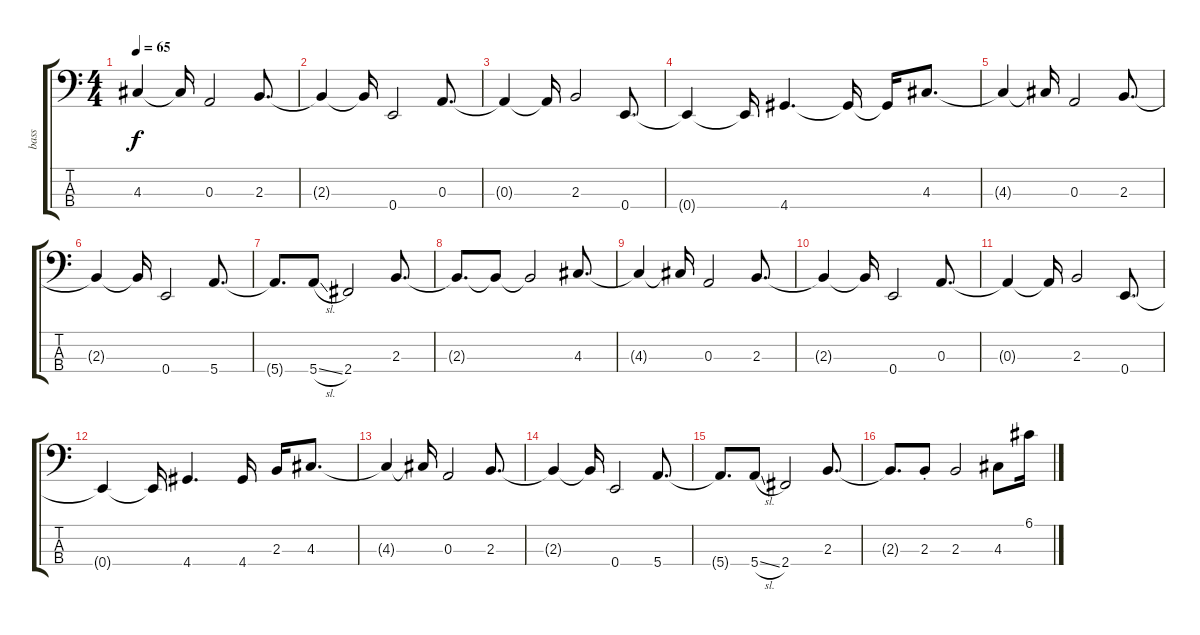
\track ("bass" "bass") {instrument electricbassfinger}
\staff {score tabs}
\tuning (G2 D2 A1 E1) {hide}
\ts (4 4)
\tempo 65
\clef f4
\ks c
4.3{t}.4{dy f} 4.3{t}.16 0.3.2 2.3.8{d} |
2.3{t}.4 2.3{t}.16 0.4.2 0.3.8{d} |
0.3{t}.4 0.3{t}.16 2.3.2 0.4.8{d} |
0.4{t}.4 0.4{t}.16 4.4.4{d} 4.4{t}.16 4.4{t}.16 4.3.8{d} |
4.3{t}.4 4.3{t}.16 0.3.2 2.3.8{d} |
2.3{t}.4 2.3{t}.16 0.4.2 5.4.8{d} |
5.4{t}.8{d} 5.4{sl}.8 2.4.2 2.3.8{d} |
2.3{t}.8{d} 2.3{t}.8 2.3{t}.2 4.3.8{d} |
4.3{t}.4 4.3{t}.16 0.3.2 2.3.8{d} |
2.3{t}.4 2.3{t}.16 0.4.2 0.3.8{d} |
0.3{t}.4 0.3{t}.16 2.3.2 0.4.8{d} |
0.4{t}.4 0.4{t}.16 4.4.4{d} 4.4.16 2.3.16 4.3.8{d} |
4.3{t}.4 4.3{t}.16 0.3.2 2.3.8{d} |
2.3{t}.4 2.3{t}.16 0.4.2 5.4.8{d} |
5.4{t}.8{d} 5.4{sl}.8 2.4.2 2.3.8{d} |
2.3{t}.8{d} 2.3{st}.8 2.3.2 4.3.8 6.1.16
